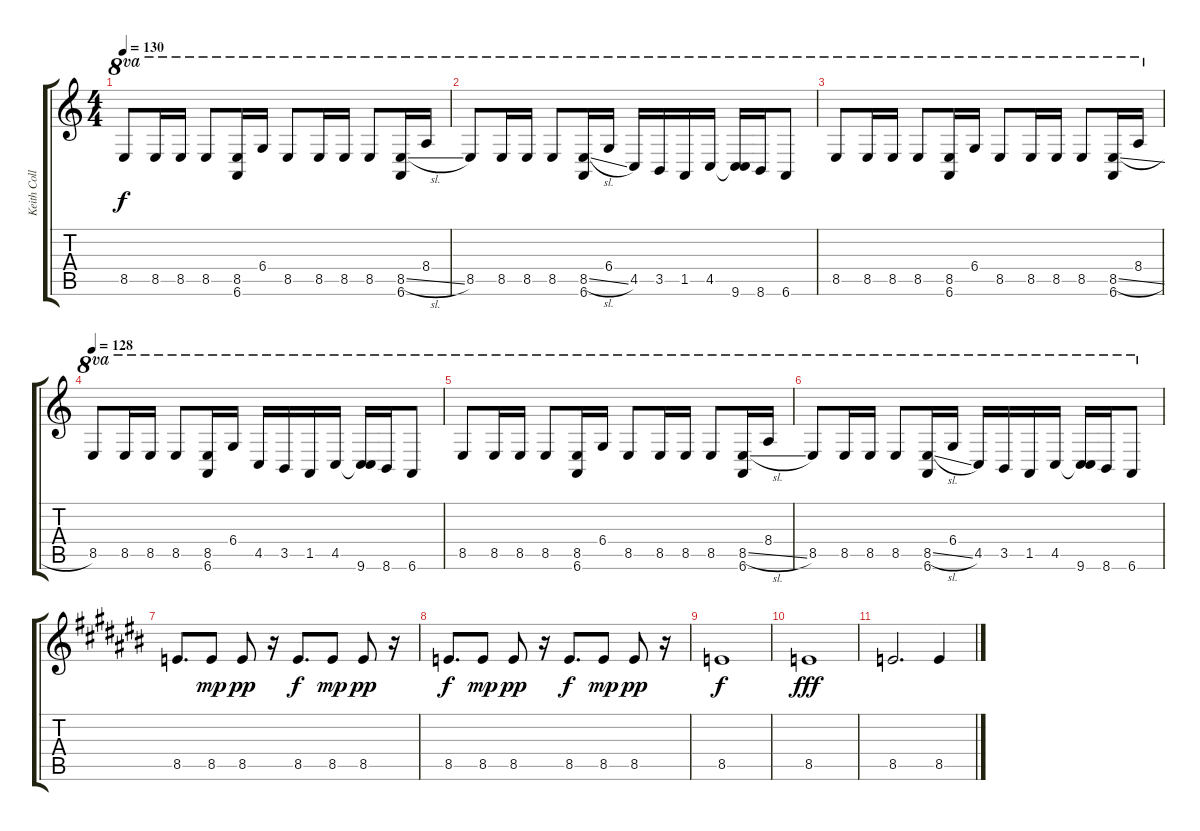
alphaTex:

\track ("Keith Collins" "Keith Coll") {instrument electricbasspick}
\staff {score tabs}
\tuning (Eb4 Bb3 Gb3 Db3 Ab2 Eb2) {hide}
\ts (4 4)
\tempo 130
\clef g2
\ks c
8.5.8{ot 8va dy f} 8.5.16{ot 8va} 8.5.16{ot 8va} 8.5.8{ot 8va} (8.5 6.6).16{ot 8va} 6.4.16{ot 8va} 8.5.8{ot 8va} 8.5.16{ot 8va} 8.5.16{ot 8va} 8.5.8{ot 8va} (8.5{sl} 6.6).16{ot 8va} 8.4.16{ot 8va} |
8.5.8{ot 8va} 8.5.16{ot 8va} 8.5.16{ot 8va} 8.5.8{ot 8va} (8.5{sl} 6.6).16{ot 8va} 6.4.16{ot 8va} 4.5.16{ot 8va} 3.5.16{ot 8va} 1.5.16{ot 8va} 4.5.16{ot 8va} (4.5{t} 9.6).16{ot 8va} 8.6.16{ot 8va} 6.6.8{ot 8va} |
8.5.8{ot 8va} 8.5.16{ot 8va} 8.5.16{ot 8va} 8.5.8{ot 8va} (8.5 6.6).16{ot 8va} 6.4.16{ot 8va} 8.5.8{ot 8va} 8.5.16{ot 8va} 8.5.16{ot 8va} 8.5.8{ot 8va} (8.5{sl} 6.6).16{ot 8va} 8.4.16{ot 8va} |
\tempo 128
8.5.8{ot 8va} 8.5.16{ot 8va} 8.5.16{ot 8va} 8.5.8{ot 8va} (8.5 6.6).16{ot 8va} 6.4.16{ot 8va} 4.5.16{ot 8va} 3.5.16{ot 8va} 1.5.16{ot 8va} 4.5.16{ot 8va} (4.5{t} 9.6).16{ot 8va} 8.6.16{ot 8va} 6.6.8{ot 8va} |
8.5.8{ot 8va} 8.5.16{ot 8va} 8.5.16{ot 8va} 8.5.8{ot 8va} (8.5 6.6).16{ot 8va} 6.4.16{ot 8va} 8.5.8{ot 8va} 8.5.16{ot 8va} 8.5.16{ot 8va} 8.5.8{ot 8va} (8.5{sl} 6.6).16{ot 8va} 8.4.16{ot 8va} |
8.5.8{ot 8va} 8.5.16{ot 8va} 8.5.16{ot 8va} 8.5.8{ot 8va} (8.5{sl} 6.6).16{ot 8va} 6.4.16{ot 8va} 4.5.16{ot 8va} 3.5.16{ot 8va} 1.5.16{ot 8va} 4.5.16{ot 8va} (4.5{t} 9.6).16{ot 8va} 8.6.16{ot 8va} 6.6.8{ot 8va} |
\ks c#
8.5.8{d} 8.5.8{dy mp} 8.5.8{dy pp} r.16 8.5.8{d dy f} 8.5.8{dy mp} 8.5.8{dy pp} r.16 |
8.5.8{d dy f} 8.5.8{dy mp} 8.5.8{dy pp} r.16 8.5.8{d dy f} 8.5.8{dy mp} 8.5.8{dy pp} r.16 |
8.5.1{dy f} |
8.5.1{dy fff} |
8.5.2{d} 8.5.4
